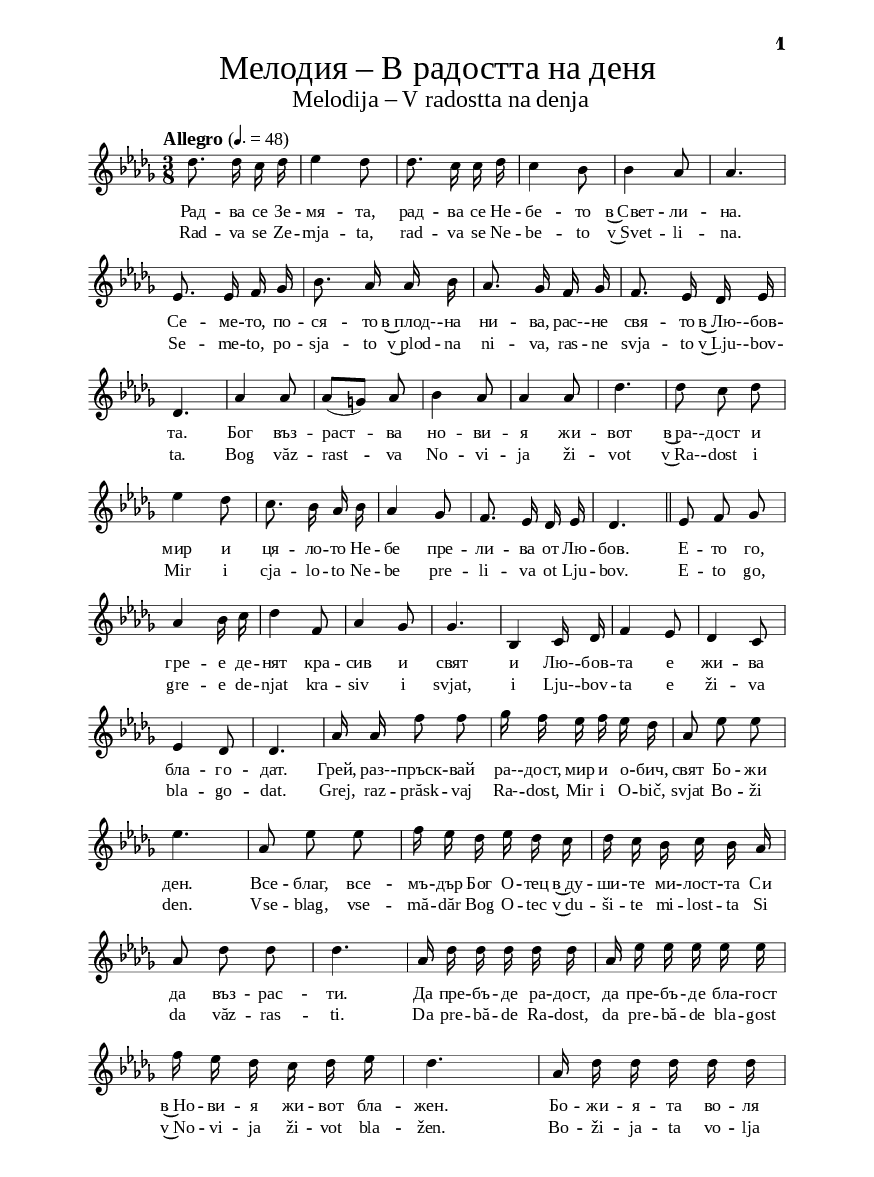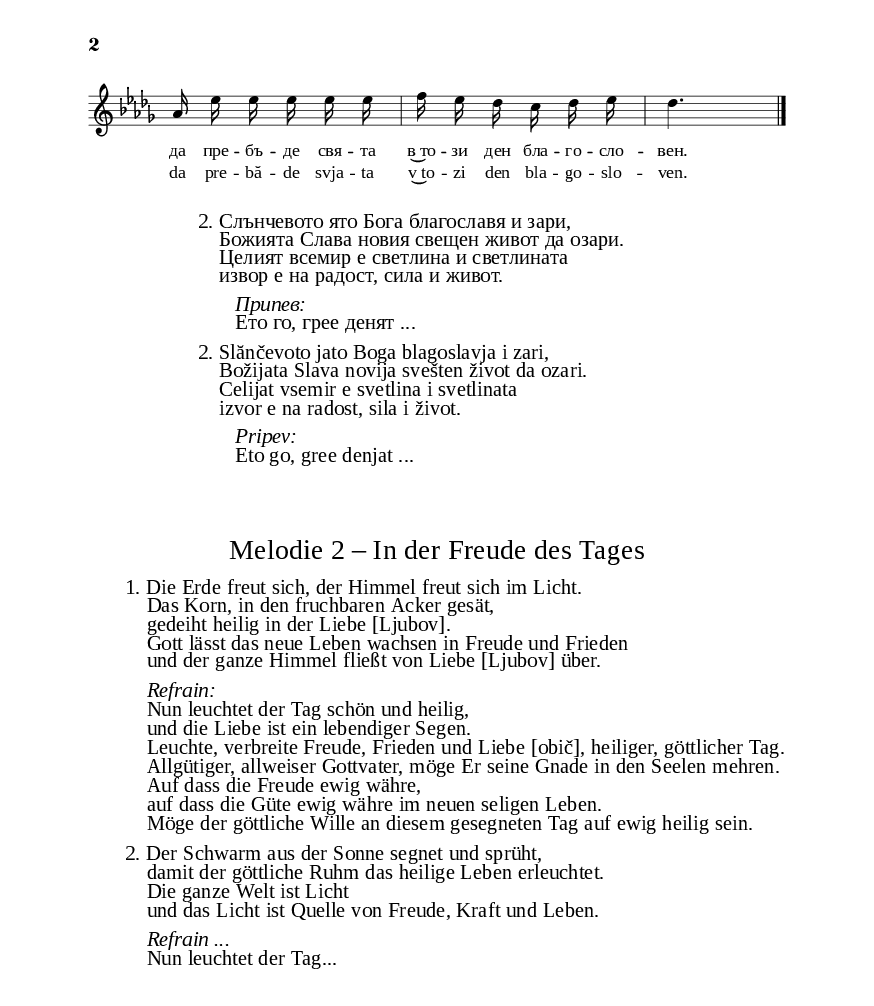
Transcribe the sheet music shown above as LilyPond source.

\version "2.24.3"

% include paper part and global functions
\include "include/globals.ily"

\bookpart {
  \label #'ref186
  \tocItem \markup "Мелодия – В радостта... – Melodija – V radostta..."
  \include "include/bookpart-paper.ily"
  \score {
    \include "include/score-layout.ily"

    \new Voice \absolute {
      \clef treble
      \key des \major
      \time 3/8
      \tempoFunc "Allegro" 4. "48"
      \autoBeamOff
      des''8. des''16 c''16 des''16
      | % 2
      es''4 des''8 | % 3
      des''8. c''16 c''16 des''16
      | % 4
      c''4 bes'8  | % 5
      bes'4  as'8 | % 6
      as'4. | \break % 7
      es'8.  es'16  f'16  ges'16  | % 8
      bes'8.  as'16  as'16 bes'16  | % 9
      as'8.  ges'16  f'16  ges'16 |
      f'8.  es'16  des'16  es'16 | \break % 11
      des'4. | % 12
      as'4  as'8   | % 13
      as'8 [(  g'8 )]  as'8 | % 14
      bes'4  as'8  | % 15
      as'4  as'8 | % 16
      des''4.  | % 17
      des''8 c''8 des''8 | \break % 18
      es''4 des''8 | % 19
      c''8. bes'16  as'16 bes'16  |

      as'4  ges'8  | % 21
      f'8.  es'16  des'16  es'16 | % 22
      des'4. \bar "||"
      es'8  f'8  ges'8 | \break % 24
      as'4 bes'16 c''16  | % 25
      des''4  f'8 | % 26
      as'4  ges'8 | % 27
      ges'4. | % 28
      bes4  c'16  des'16   | % 29
      f'4  es'8  |
      des'4  c'8  \break | % 31
      es'4  des'8 | % 32
      des'4. | % 33
      as'16  as'16 f''8 f''8 | % 34
      ges''16 f''16 es''16 f''16
      es''16 des''16   | % 35
      as'8 es''8 es''8 | \break % 36
      es''4.  | % 37
      as'8 es''8 es''8   | % 38
      f''16 es''16 des''16 es''16
      des''16 c''16 | % 39
      des''16 c''16 bes'16 c''16
      bes'16  as'16 | \break
      as'8 des''8 des''8 | % 41
      des''4. | % 42
      as'16 des''16 des''16 des''16
      des''16 des''16  |   % 43
      as'16 es''16 es''16 es''16
      es''16 es''16 | \break % 44
      f''16 es''16 des''16 c''16
      des''16 es''16 |  % 45
      des''4. | % 46
      as'16 des''16 des''16 des''16
      des''16 des''16 \break | % 47
      as'16 es''16 es''16 es''16
      es''16 es''16 | % 48
      f''16 es''16 des''16 c''16
      des''16 es''16 | % 49
      des''4. \bar "|."
    }

    \addlyrics {
      Рад -- ва се Зе -- мя -- та, рад --
      ва се Не -- бе -- то в~Свет -- ли
      -- на. Се -- ме -- то, по -- ся -- то
      "в~плод-" -- на ни -- ва, "рас-" -- не
      свя -- то "в~Лю-" -- бов -- та. Бог
      въз -- раст -- ва но -- ви -- я
      жи -- вот "в~ра-" -- дост и мир и
      ця -- ло -- то Не -- бе пре -- ли --
      ва от Лю -- бов. Е -- то го, гре --
      е де -- нят кра -- сив и свят и
      "Лю-" -- бов -- та е жи -- ва бла --
      го -- дат. Грей, "раз-" -- "пръск" -- вай
      "ра-" -- дост, мир и о -- бич, свят
      Бо -- жи ден. Все -- благ, все --
      мъ -- дър Бог О -- тец в~ду -- ши
      -- те ми -- лост -- та Си да въз --
      рас -- ти. Да пре -- бъ -- де ра --
      дост, да пре -- бъ -- де бла --
      гост в~Но -- ви -- я жи -- вот бла
      -- жен. Бо -- жи -- я -- та во -- ля
      да пре -- бъ -- де свя -- та в~то
      -- зи ден бла -- го -- сло -- вен.}

      \addlyrics {
        Rad -- va se Ze -- mja -- ta, rad --
        va se Ne -- be -- to v~Svet -- li
        -- na. Se -- me -- to, po -- sja -- to
        v~plod -- na ni -- va, ras -- ne
        svja -- to "v~Lju-" -- bov -- ta. Bog
        văz -- rast -- va No -- vi -- ja
        ži -- vot "v~Ra-" -- dost i Mir i
        cja -- lo -- to Ne -- be pre -- li --
        va ot Lju -- bov. E -- to go, gre --
        e de -- njat kra -- siv i svjat, i
        "Lju-" -- bov -- ta e ži -- va bla --
        go -- dat. Grej, raz -- "prăsk" -- vaj
        "Ra-" -- dost, Mir i O -- bič, svjat
        Bo -- ži den. Vse -- blag, vse --
        mă -- dăr Bog O -- tec v~du -- ši
        -- te mi -- lost -- ta Si da văz --
        ras -- ti. Da pre -- bă -- de Ra --
        dost, da pre -- bă -- de bla --
        gost v~No -- vi -- ja ži -- vot bla
        -- žen. Bo -- ži -- ja -- ta vo -- lja
        da pre -- bă -- de svja -- ta v~to
        -- zi den bla -- go -- slo -- ven.}


        \header {
          title = \titleFunc "Мелодия – В радостта на деня" " Melodija – V radostta na denja"
        }

        \midi{}

      } % score
      
      \markup \vspace #1

      \markup \abs-fontsize #10 {
\hspace #15
        \override #`(baseline-skip . ,bgCoupletBaselineSkip) % affects space between column lines
        \column {


          \line {  2. Слънчевото ято Бога благославя и зари,}

          \line {   "   " Божията Слава новия свещен живот да озари.}

          \line {   "   " Целият всемир е светлина и светлината}

          \line {   "   " извор е на радост, сила и живот.}
          \vspace #0.5
          \line \italic {   "      " Припев:}
          \line {   "      " Ето го, грее денят ...}
           \vspace #0.5
           
           
           \line {  2. Slănčevoto jato Boga blagoslavja i zari,}

          \line {   "   " Božijata Slava novija svešten život da ozari.}

          \line {   "   " Celijat vsemir e svetlina i svetlinata}

          \line {   "   " izvor e na radost, sila i život.}
          \vspace #0.5
          \line \italic {   "      " Pripev:}
          \line {   "      " Eto go, gree denjat ...}
           
        }
      
      } % markup

\markup \vspace #3

      % include foreign translation(s) of the song
      \version "2.24.3"

\markup \fill-line { \fontsize #deTitleFontSize "Melodie 2 – In der Freude des Tages" }
\markup \null
\markup \null
\markup \abs-fontsize #10  {
  \hspace #5
  \override #`(baseline-skip . ,deCoupletBaselineSkip)

  \column {

 \line { 1.  Die Erde freut sich, der Himmel freut sich im Licht.}

 \line { "   "Das Korn, in den fruchbaren Acker gesät,}

 \line { "   "gedeiht heilig in der Liebe [Ljubov]. }

 \line { "   "Gott lässt das neue Leben wachsen in Freude und Frieden}

 \line { "   "und der ganze Himmel fließt von Liebe [Ljubov] über.}
 \vspace #0.5

 \line \italic { "   "Refrain:}

 \line { "   "Nun leuchtet der Tag schön und heilig,}

 \line { "   "und die Liebe ist ein lebendiger Segen.}

 \line { "   "Leuchte, verbreite Freude, Frieden und Liebe [obič], heiliger, göttlicher Tag. }

 \line { "   "Allgütiger, allweiser Gottvater, möge Er seine Gnade in den Seelen mehren.}

 \line { "   "Auf dass die Freude ewig währe, }
 
  \line { "   " auf dass die Güte ewig währe im neuen seligen Leben.}

 \line { "   "Möge der göttliche Wille an diesem gesegneten Tag auf ewig heilig sein.}
 \vspace #0.5

 \line { 2. Der Schwarm aus der Sonne segnet und sprüht, }
 
  \line { "   "damit der göttliche Ruhm das heilige Leben erleuchtet. }

 \line { "   "Die ganze Welt ist Licht }
 \line { "   " und das Licht ist Quelle von Freude, Kraft und Leben.}


\vspace #0.5

\line \italic {"   " Refrain ...}

 \line { "   "Nun leuchtet der Tag...}

  }
}


    } % bookpart

    % Più mosso
    %
